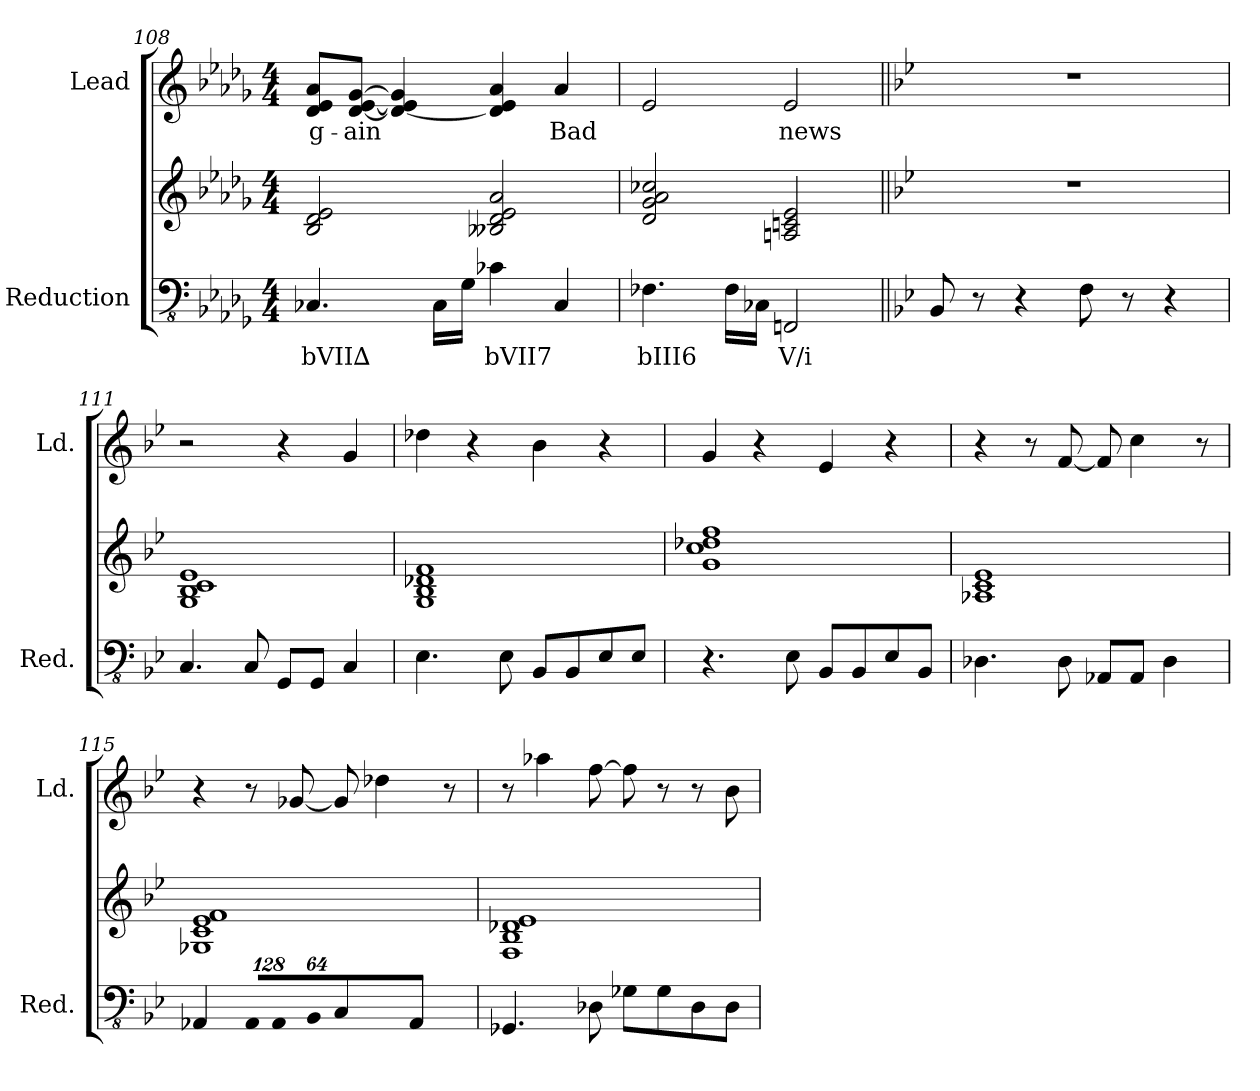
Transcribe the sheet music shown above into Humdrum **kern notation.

**kern	**text	**kern	**kern	**text
*part2	*part2	*part2	*part1	*part1
*staff3	*staff3	*staff2	*staff1	*staff1
*I"Reduction	*	*	*I"Lead	*
*I'Red.	*	*	*I'Ld.	*
*clefFv4	*	*clefG2	*clefG2	*
*k[b-e-a-d-g-]	*	*k[b-e-a-d-g-]	*k[b-e-a-d-g-]	*
*D-:	*	*D-:	*D-:	*
*M4/4	*	*M4/4	*M4/4	*
=108	=108	=108	=108	=108
!	!LO:LY:b:color=#000000	!	!	!
!	!	!	!	!LO:LY:b:color=#000000
4.CC-Xi/	bVII∆	2B-i/ 2d-i 2e-i	8d-i/ 8e-i 8a-iL	-g-
!	!	!	!	!LO:LY:b:color=#000000
.	.	.	[<8d-i/ [>8e-i [>8g-iJ	-ain
.	.	.	4d-i/_< 4e-i] 4g-i]	.
16CC-i\LL	.	.	.	.
16GG-i\JJ	.	.	.	.
!	!LO:LY:b:color=#000000	!	!	!
4C-Xi\	bVII7	2B--Xi/ 2d-i 2e-i 2a-i	4d-i/] 4e-i 4a-i	.
!	!	!	!	!LO:LY:b:color=#000000
4CC-i/	.	.	4a-i/	Bad
=109	=109	=109	=109	=109
!	!LO:LY:b:color=#000000	!	!	!
4.FF-Xi\	bIII6	2d-i/ 2g-i 2a-i 2cc-Xi	2e-i/	.
16FF-i\LL	.	.	.	.
16CC-Xi\JJ	.	.	.	.
!	!LO:LY:b:color=#000000	!	!	!
!	!	!	!	!LO:LY:b:color=#000000
2FFFni/	V/i	2Ani/ 2cni 2e-i	2e-i/	news
!!LO:LB:g=z
=110||	=110||	=110||	=110||	=110||
*k[b-e-]	*	*k[b-e-]	*k[b-e-]	*
*B-:	*	*B-:	*B-:	*
8BBB-i/	.	1r	1r	.
8r	.	.	.	.
4r	.	.	.	.
8FFi\	.	.	.	.
8r	.	.	.	.
4r	.	.	.	.
=111	=111	=111	=111	=111
4.CCi/	.	1Gi 1B-i 1ci 1e-i	2r	.
8CCi/	.	.	.	.
8GGGi/L	.	.	4r	.
8GGGi/J	.	.	.	.
4CCi/	.	.	4gi/	.
=112	=112	=112	=112	=112
4.EE-i\	.	1Gi 1B-i 1d-Xi 1fi	4dd-Xi\	.
.	.	.	4r	.
8EE-i\	.	.	.	.
8BBB-i/L	.	.	4b-i\	.
8BBB-i/	.	.	.	.
8EE-i/	.	.	4r	.
8EE-i/J	.	.	.	.
=113	=113	=113	=113	=113
4.r	.	1gi 1cci 1dd-Xi 1ffi	4gi/	.
.	.	.	4r	.
8EE-i\	.	.	.	.
8BBB-i/L	.	.	4e-i/	.
8BBB-i/	.	.	.	.
8EE-i/	.	.	4r	.
8BBB-i/J	.	.	.	.
!!LO:LB:g=z
=114	=114	=114	=114	=114
4.DD-Xi\	.	1A-Xi 1ci 1e-i	4r	.
.	.	.	8r	.
8DD-i\	.	.	[<8fi/	.
8AAA-Xi/L	.	.	8fi/]	.
8AAA-i/J	.	.	4cci\	.
4DD-i\	.	.	.	.
.	.	.	8r	.
=115	=115	=115	=115	=115
4AAA-Xi/	.	1G-Xi 1ci 1e-i 1fi	4r	.
*Xbrackettup	*	*	*	*
!LO:N:vis=8	!	!	!	!
1024%85AAA-i/L	.	.	8r	.
!LO:N:vis=8	!	!	!	!
1024%85AAA-i/	.	.	.	.
.	.	.	[<8g-Xi/	.
!LO:N:vis=8	!	!	!	!
512%43BBB-i/J	.	.	.	.
4CCi/	.	.	8g-i/]	.
.	.	.	4dd-Xi\	.
4AAA-i/	.	.	.	.
.	.	.	8r	.
=116	=116	=116	=116	=116
4.GGG-Xi/	.	1Fi 1B-i 1d-Xi 1e-i	8r	.
.	.	.	4aa-Xi\	.
8DD-Xi\	.	.	[>8ffi\	.
8GG-Xi\L	.	.	8ffi\]	.
8GG-i\	.	.	8r	.
8DD-i\	.	.	8r	.
8DD-i\J	.	.	8b-i\	.
=	=	=	=	=
*-	*-	*-	*-	*-
